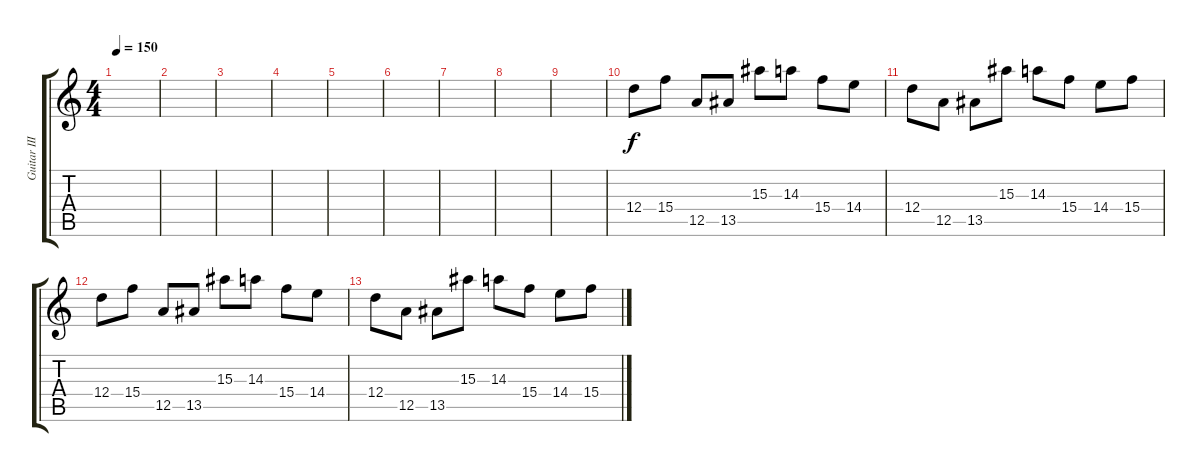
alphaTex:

\track ("Guitar III" "Guitar III") {instrument electricguitarclean}
\staff {score tabs}
\tuning (E4 B3 G3 D3 A2 D2) {hide}
\ts (4 4)
\tempo 150
\clef g2
\ks c
|
|
|
|
|
|
|
|
|
12.4.8 15.4.8 12.5.8 13.5.8 15.3.8 14.3.8 15.4.8 14.4.8 |
12.4.8 12.5.8 13.5.8 15.3.8 14.3.8 15.4.8 14.4.8 15.4.8 |
12.4.8 15.4.8 12.5.8 13.5.8 15.3.8 14.3.8 15.4.8 14.4.8 |
12.4.8 12.5.8 13.5.8 15.3.8 14.3.8 15.4.8 14.4.8 15.4.8
